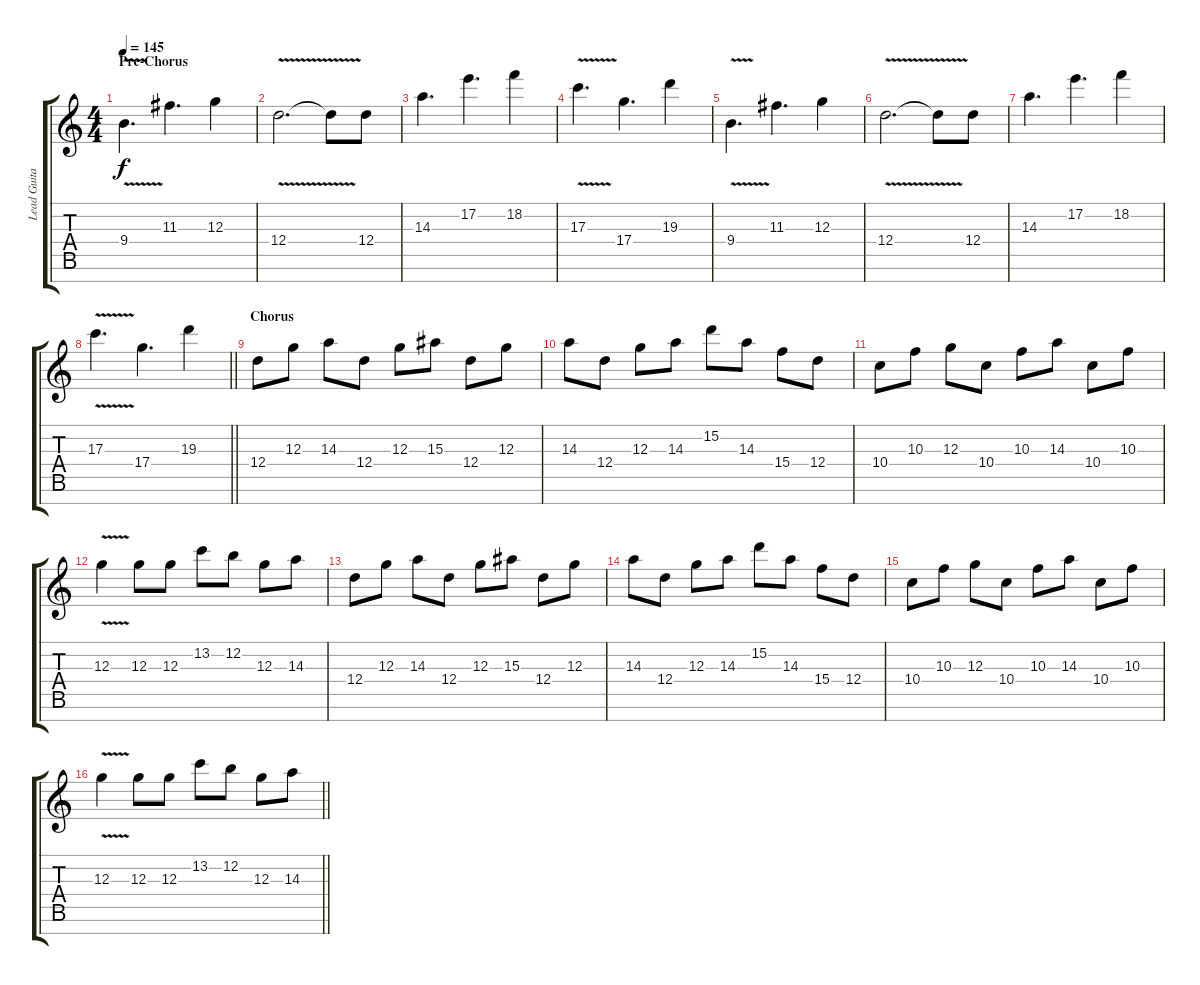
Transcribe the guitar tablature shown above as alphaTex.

\track ("Lead Guitar" "Lead Guita") {instrument distortionguitar}
\staff {score tabs}
\tuning (E4 B3 G3 D3 A2 E2 B1) {hide}
\ts (4 4)
\section ("" "Pre-Chorus")
\tempo 145
\clef g2
\ks c
9.4{v}.4{d dy f} 11.3.4{d} 12.3.4 |
12.4{v}.2{d} 12.4{t}.8 12.4.8 |
14.3.4{d} 17.2.4{d} 18.2.4 |
17.3{v}.4{d} 17.4.4{d} 19.3.4 |
9.4{v}.4{d} 11.3.4{d} 12.3.4 |
12.4{v}.2{d} 12.4{t}.8 12.4.8 |
14.3.4{d} 17.2.4{d} 18.2.4 |
\barLineRight lightlight
17.3{v}.4{d} 17.4.4{d} 19.3.4 |
\section ("" "Chorus")
12.4.8 12.3.8 14.3.8 12.4.8 12.3.8 15.3.8 12.4.8 12.3.8 |
14.3.8 12.4.8 12.3.8 14.3.8 15.2.8 14.3.8 15.4.8 12.4.8 |
10.4.8 10.3.8 12.3.8 10.4.8 10.3.8 14.3.8 10.4.8 10.3.8 |
12.3{v}.4 12.3.8 12.3.8 13.2.8 12.2.8 12.3.8 14.3.8 |
12.4.8 12.3.8 14.3.8 12.4.8 12.3.8 15.3.8 12.4.8 12.3.8 |
14.3.8 12.4.8 12.3.8 14.3.8 15.2.8 14.3.8 15.4.8 12.4.8 |
10.4.8 10.3.8 12.3.8 10.4.8 10.3.8 14.3.8 10.4.8 10.3.8 |
\barLineRight lightlight
12.3{v}.4 12.3.8 12.3.8 13.2.8 12.2.8 12.3.8 14.3.8
